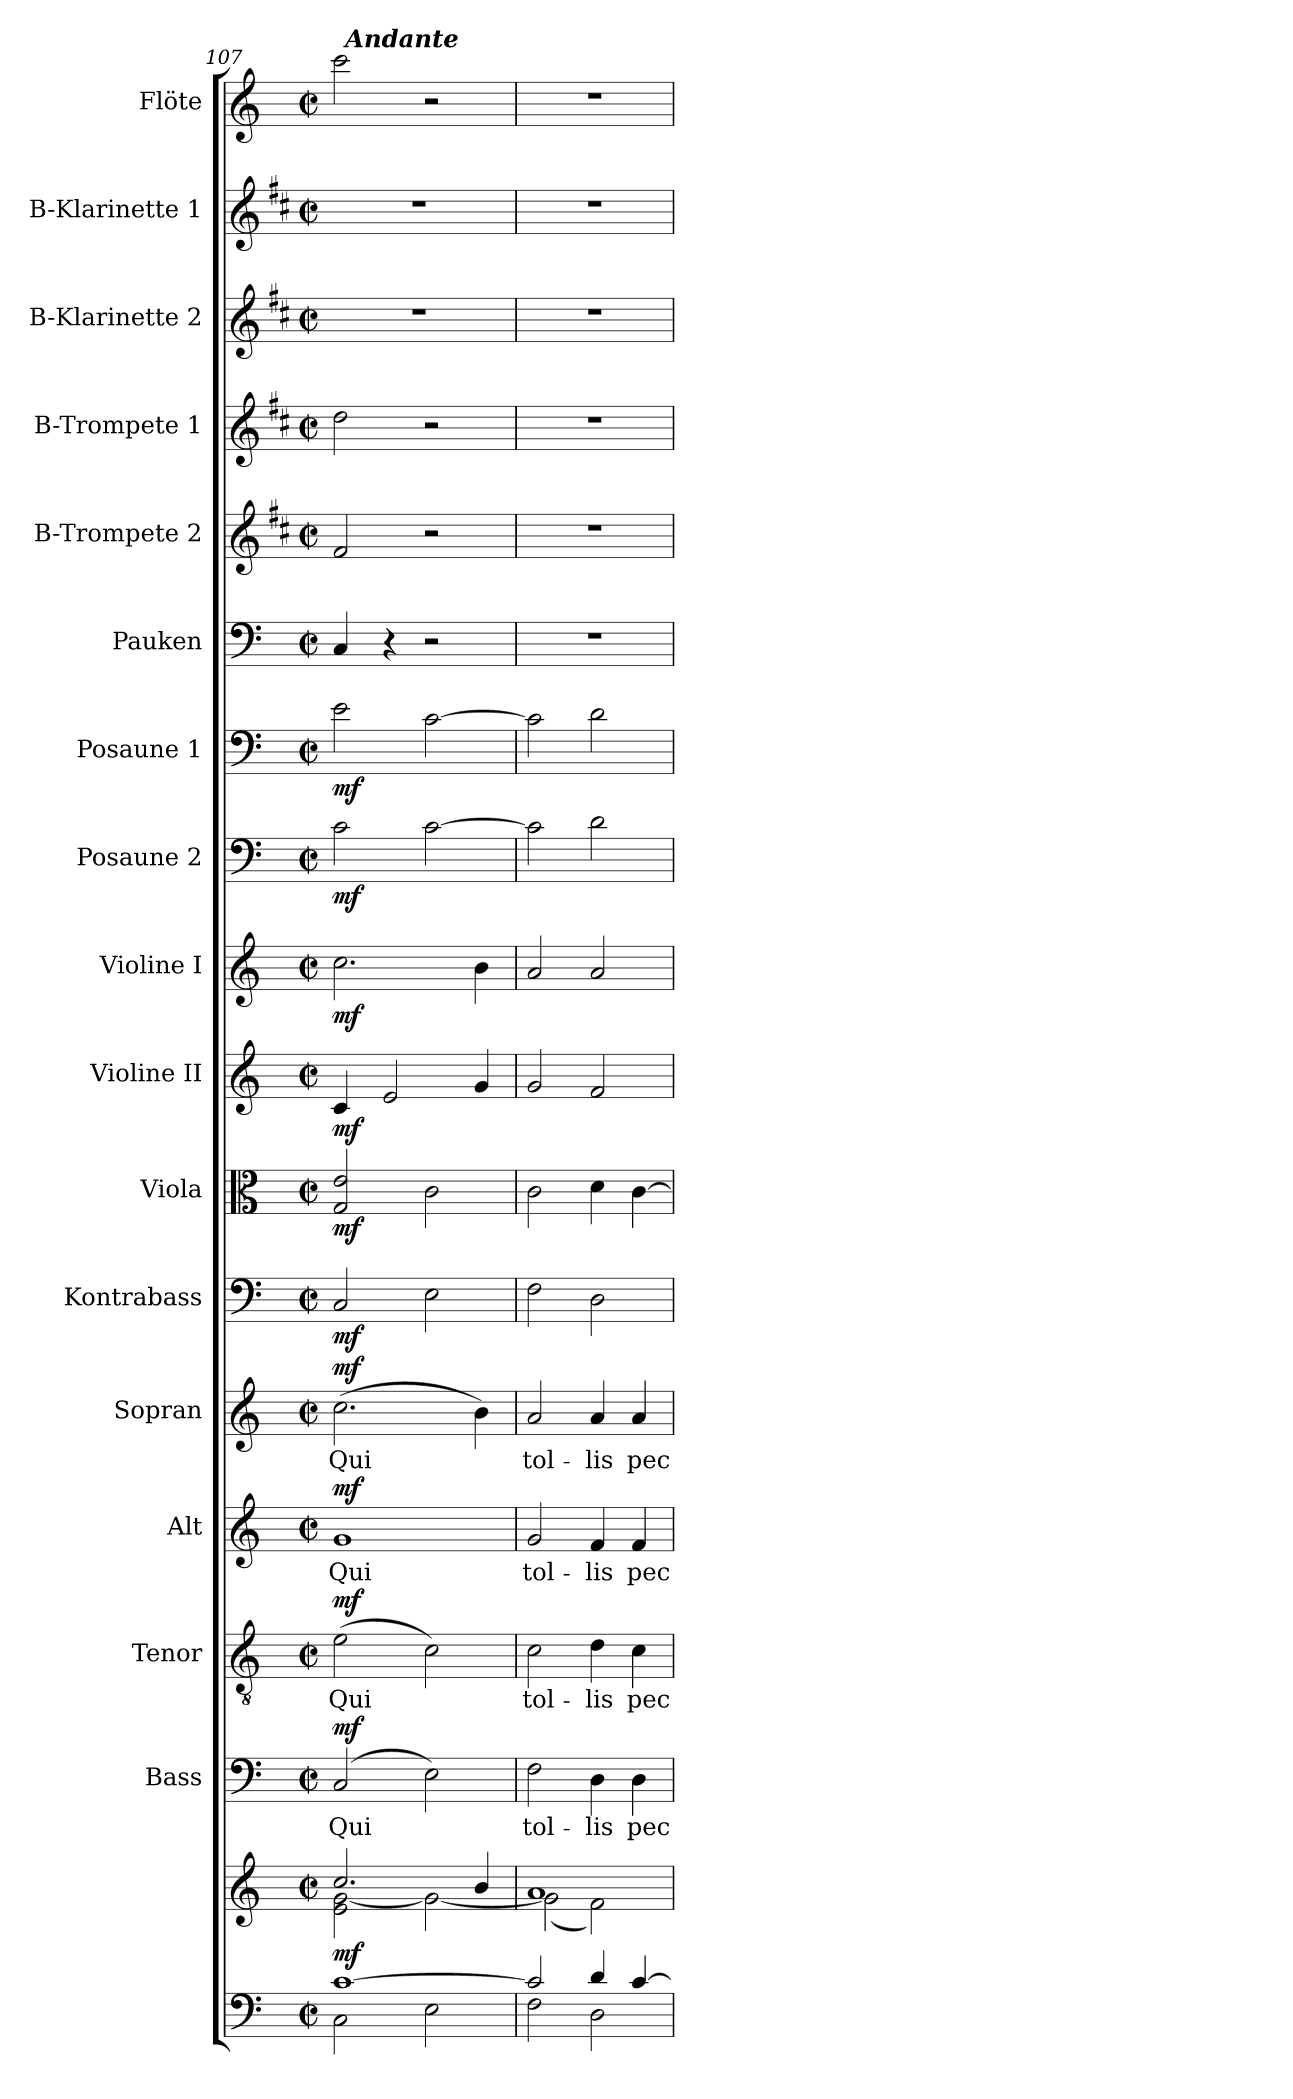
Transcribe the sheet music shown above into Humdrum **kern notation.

**kern	**kern	**dynam	**kern	**text	**dynam	**kern	**text	**dynam	**kern	**text	**dynam	**kern	**text	**dynam	**kern	**dynam	**kern	**dynam	**kern	**dynam	**kern	**dynam	**kern	**dynam	**kern	**dynam	**kern	**kern	**kern	**kern	**kern	**kern
*part17	*part17	*part17	*part16	*part16	*part16	*part15	*part15	*part15	*part14	*part14	*part14	*part13	*part13	*part13	*part12	*part12	*part11	*part11	*part10	*part10	*part9	*part9	*part8	*part8	*part7	*part7	*part6	*part5	*part4	*part3	*part2	*part1
*staff18	*staff17	*staff17/18	*staff16	*staff16	*staff16	*staff15	*staff15	*staff15	*staff14	*staff14	*staff14	*staff13	*staff13	*staff13	*staff12	*staff12	*staff11	*staff11	*staff10	*staff10	*staff9	*staff9	*staff8	*staff8	*staff7	*staff7	*staff6	*staff5	*staff4	*staff3	*staff2	*staff1
*	*	*	*I"Bass	*	*	*I"Tenor	*	*	*I"Alt	*	*	*I"Sopran	*	*	*I"Kontrabass	*	*I"Viola	*	*I"Violine II	*	*I"Violine I	*	*I"Posaune 2	*	*I"Posaune 1	*	*I"Pauken	*I"B-Trompete 2	*I"B-Trompete 1	*I"B-Klarinette 2	*I"B-Klarinette 1	*I"Flöte
*	*	*	*I'B.	*	*	*I'T.	*	*	*I'A.	*	*	*I'S.	*	*	*I'Kb.	*	*I'Vla.	*	*I'Vl. II	*	*I'Vl. I	*	*I'Pos. 2	*	*I'Pos. 1	*	*I'Pk.	*I'B Trp. 2	*I'B Trp. 1	*I'B Kl. 2	*I'B Kl. 1	*I'Fl.
*clefF4	*clefG2	*	*clefF4	*	*	*clefGv2	*	*	*clefG2	*	*	*clefG2	*	*	*clefF4	*	*clefC3	*	*clefG2	*	*clefG2	*	*clefF4	*	*clefF4	*	*clefF4	*clefG2	*clefG2	*clefG2	*clefG2	*clefG2
*	*	*	*	*	*	*	*	*	*	*	*	*	*	*	*ITrd7c12	*	*	*	*	*	*	*	*	*	*	*	*	*ITrd1c2	*ITrd1c2	*ITrd1c2	*ITrd1c2	*
*k[]	*k[]	*	*k[]	*	*	*k[]	*	*	*k[]	*	*	*k[]	*	*	*k[]	*	*k[]	*	*k[]	*	*k[]	*	*k[]	*	*k[]	*	*k[]	*k[]	*k[]	*k[]	*k[]	*k[]
*C:	*C:	*	*C:	*	*	*C:	*	*	*C:	*	*	*C:	*	*	*C:	*	*C:	*	*C:	*	*C:	*	*C:	*	*C:	*	*C:	*C:	*C:	*C:	*C:	*C:
*M2/2	*M2/2	*	*M2/2	*	*	*M2/2	*	*	*M2/2	*	*	*M2/2	*	*	*M2/2	*	*M2/2	*	*M2/2	*	*M2/2	*	*M2/2	*	*M2/2	*	*M2/2	*M2/2	*M2/2	*M2/2	*M2/2	*M2/2
*met(c|)	*met(c|)	*	*met(c|)	*	*	*met(c|)	*	*	*met(c|)	*	*	*met(c|)	*	*	*met(c|)	*	*met(c|)	*	*met(c|)	*	*met(c|)	*	*met(c|)	*	*met(c|)	*	*met(c|)	*met(c|)	*met(c|)	*met(c|)	*met(c|)	*met(c|)
=107	=107	=107	=107	=107	=107	=107	=107	=107	=107	=107	=107	=107	=107	=107	=107	=107	=107	=107	=107	=107	=107	=107	=107	=107	=107	=107	=107	=107	=107	=107	=107	=107
*^	*^	*	*	*	*	*	*	*	*	*	*	*	*	*	*	*	*	*	*	*	*	*	*	*	*	*	*	*	*	*	*	*
!	!	!	!	!LO:DY:b	!	!LO:LY:b	!LO:DY:a	!	!LO:LY:b	!LO:DY:a	!	!LO:LY:b	!LO:DY:a	!	!LO:LY:b	!LO:DY:a	!	!LO:DY:b	!	!LO:DY:b	!	!LO:DY:b	!	!LO:DY:b	!	!LO:DY:b	!	!LO:DY:b	!	!	!	!	!	!
*	*	*	*	*	*	*	*	*	*	*	*	*	*	*	*	*	*	*	*	*	*	*	*	*	*	*	*	*	*	*	*	*	*	*^
[>1c	2C\	2.cc/	2e\ [<2g\	mf	(2C/	Qui	mf	(>2e\	Qui	mf	1g	Qui	mf	(>2.cc\	Qui	mf	2CC/	mf	2G/ 2e/	mf	4c/	mf	2.cc\	mf	2c\	mf	2e\	mf	4C/	2e/	2cc\	1r	1r	2ccc\	32ryy
!	!	!	!	!	!	!	!	!	!	!	!	!	!	!	!	!	!	!	!	!	!	!	!	!	!	!	!	!	!	!	!	!	!	!	!LO:TX:a:Bi:t=Andante
.	.	.	.	.	.	.	.	.	.	.	.	.	.	.	.	.	.	.	.	.	.	.	.	.	.	.	.	.	.	.	.	.	.	.	2ryy
.	.	.	.	.	.	.	.	.	.	.	.	.	.	.	.	.	.	.	.	.	2e/	.	.	.	.	.	.	.	4r	.	.	.	.	.	.
.	2E\	.	2g\_	.	2E\)	.	.	2c\)	.	.	.	.	.	.	.	.	2EE\	.	2c\	.	.	.	.	.	[2c\	.	[2c\	.	2r	2r	2r	.	.	2r	.
.	.	.	.	.	.	.	.	.	.	.	.	.	.	.	.	.	.	.	.	.	.	.	.	.	.	.	.	.	.	.	.	.	.	.	4...ryy
.	.	4b/	.	.	.	.	.	.	.	.	.	.	.	4b\)	.	.	.	.	.	.	4g/	.	4b\	.	.	.	.	.	.	.	.	.	.	.	.
=108	=108	=108	=108	=108	=108	=108	=108	=108	=108	=108	=108	=108	=108	=108	=108	=108	=108	=108	=108	=108	=108	=108	=108	=108	=108	=108	=108	=108	=108	=108	=108	=108	=108	=108	=108
!	!	!	!	!	!	!LO:LY:b	!	!	!LO:LY:b	!	!	!LO:LY:b	!	!	!LO:LY:b	!	!	!	!	!	!	!	!	!	!	!	!	!	!	!	!	!	!	!	!
*	*	*	*	*	*	*	*	*	*	*	*	*	*	*	*	*	*	*	*	*	*	*	*	*	*	*	*	*	*	*	*	*	*	*v	*v
2c/]	2F\	1a	(<2g\]	.	2F\	tol-	.	2c\	tol-	.	2g/	tol-	.	2a/	tol-	.	2FF\	.	2c\	.	2g/	.	2a/	.	2c\]	.	2c\]	.	1r	1r	1r	1r	1r	1r
!	!	!	!	!	!	!LO:LY:b	!	!	!LO:LY:b	!	!	!LO:LY:b	!	!	!LO:LY:b	!	!	!	!	!	!	!	!	!	!	!	!	!	!	!	!	!	!	!
4d/	2D\	.	2f\)	.	4D\	-lis	.	4d\	-lis	.	4f/	-lis	.	4a/	-lis	.	2DD\	.	4d\	.	2f/	.	2a/	.	2d\	.	2d\	.	.	.	.	.	.	.
!	!	!	!	!	!	!LO:LY:b	!	!	!LO:LY:b	!	!	!LO:LY:b	!	!	!LO:LY:b	!	!	!	!	!	!	!	!	!	!	!	!	!	!	!	!	!	!	!
[>4c/	.	.	.	.	4D\	pec-	.	4c\	pec-	.	4f/	pec-	.	4a/	pec-	.	.	.	[4c\	.	.	.	.	.	.	.	.	.	.	.	.	.	.	.
*v	*v	*	*	*	*	*	*	*	*	*	*	*	*	*	*	*	*	*	*	*	*	*	*	*	*	*	*	*	*	*	*	*	*	*
*	*v	*v	*	*	*	*	*	*	*	*	*	*	*	*	*	*	*	*	*	*	*	*	*	*	*	*	*	*	*	*	*	*	*
=	=	=	=	=	=	=	=	=	=	=	=	=	=	=	=	=	=	=	=	=	=	=	=	=	=	=	=	=	=	=	=	=
*-	*-	*-	*-	*-	*-	*-	*-	*-	*-	*-	*-	*-	*-	*-	*-	*-	*-	*-	*-	*-	*-	*-	*-	*-	*-	*-	*-	*-	*-	*-	*-	*-
